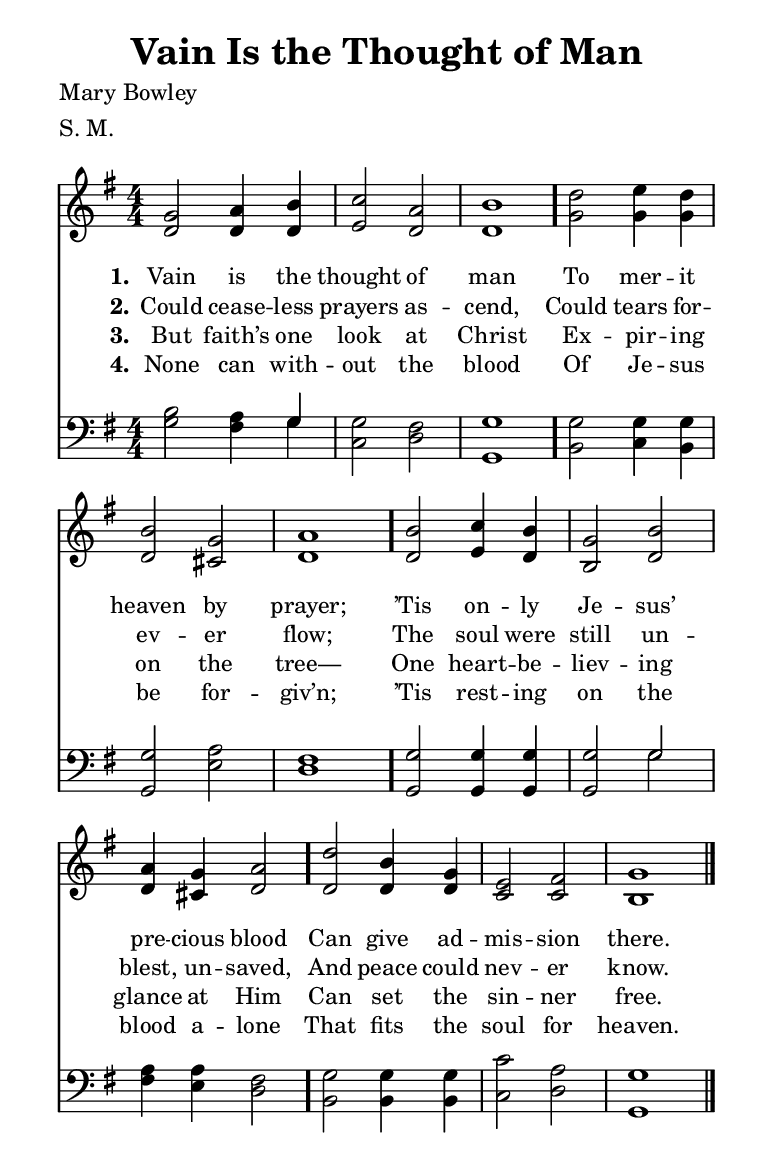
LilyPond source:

\include "common/global.ily"
\paper {
  \include "common/paper.ily"
  ragged-bottom = ##t
  ragged-last-bottom = ##t
  systems-per-page = ##f
}

\header{
  %gospel
  hymnnumber = "50"
  title = "Vain Is the Thought of Man" % see https://hymnary.org/text/vain_is_the_thought_of_man
  tunename = "Moreland" % not found at hymnary.org (Moreland there is a different tune)
  meter = "S. M."
  poet = "Mary Bowley"
  composer = ""
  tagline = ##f
}

% for fermata in MIDI
ta = { \tempo 4=110 }
tb = { \tempo 4=55  }

patternAA = { c2 c4 c4 | c2 c2 | c1 }
patternAB = { c2 c4 c4 | c2 c2 | c4 c4 c2 }

global = {
  \include "common/overrides.ily"
  \override Staff.TimeSignature.style = #'numbered
  \time 4/4
  \override Score.MetronomeMark.transparent = ##t % hide all fermata changes too
  \ta
  \key g \major
  \autoBeamOff
}

notesSoprano = {
\global
\relative c'' {

  \changePitch \patternAA { g a b | c a | b }
  \changePitch \patternAA { d e d | b g | a }
  \changePitch \patternAB { b c b | g b | a g a }
  \changePitch \patternAA { d b g | e fis | g }

  \bar "|."

}
}

notesAlto = {
\global
\relative e' {

  \changePitch \patternAA { d d d | e d | d }
  \changePitch \patternAA { g g g | d cis | d }
  \changePitch \patternAB { d e d | b d | d cis d }
  \changePitch \patternAA { d d d | c c | b }

}
}

notesTenor = {
\global
\relative a {

  \changePitch \patternAA { b a g | g fis | g }
  \changePitch \patternAA { g g g | g a | fis }
  \changePitch \patternAB { g g g | g g | a a fis }
  \changePitch \patternAA { g g g | c a | g }

}
}

notesBass = {
\global
\relative f {

  \changePitch \patternAA { g fis g | c, d | g, }
  \changePitch \patternAA { b c b | g e' | d }
  \changePitch \patternAB { g, g g | g g' | fis e d }
  \changePitch \patternAA { b b b | c d | g, }

}
}

wordsA = \lyricmode {
\set stanza = "1."

Vain is the thought of man \bar "."
To mer -- it heaven by prayer; \bar "."
’Tis on -- ly Je -- sus’ pre -- cious blood \bar "."
Can give ad -- mis -- sion there. \bar "."

}

wordsB = \lyricmode {
\set stanza = "2."

Could cease -- less prayers as -- cend,
Could tears for -- ev -- er flow;
The soul were still un -- blest, un -- saved,
And peace could nev -- er know.

}

wordsC = \lyricmode {
\set stanza = "3."

But faith’s one look at Christ
Ex -- pir -- ing on the tree—
One heart -- be -- liev -- ing glance at Him
Can set the sin -- ner free.

}

wordsD = \lyricmode {
\set stanza = "4."

None can with -- out the blood
Of Je -- sus be for -- giv’n;
’Tis rest -- ing on the blood a -- lone
That fits the soul for heaven.

}

\score {
  \context ChoirStaff <<
    \context Staff = upper <<
      \set Staff.autoBeaming = ##f
      \set ChoirStaff.systemStartDelimiter = #'SystemStartBar
      \set ChoirStaff.printPartCombineTexts = ##f
      \partcombine #'(2 . 11) \notesSoprano \notesAlto
      \context NullVoice = sopranos { \voiceOne << \notesSoprano >> }
      \context Lyrics = one   \lyricsto sopranos \wordsA
      \context Lyrics = two   \lyricsto sopranos \wordsB
      \context Lyrics = three \lyricsto sopranos \wordsC
      \context Lyrics = four  \lyricsto sopranos \wordsD
    >>
    \context Staff = men <<
      \set Staff.autoBeaming = ##f
      \clef bass
      \set ChoirStaff.printPartCombineTexts = ##f
      \partcombine #'(2 . 11) \notesTenor \notesBass
    >>
  >>
  \layout {
    \include "common/layout.ily"
  }
  #(cond ((ly:get-option 'eog-midi-permitted) #{ \midi{
    \include "common/midi.ily"
  } #}))
}

\version "2.19.49"  % necessary for upgrading to future LilyPond versions.

% vi:set et ts=2 sw=2 ai nocindent syntax=lilypond:
